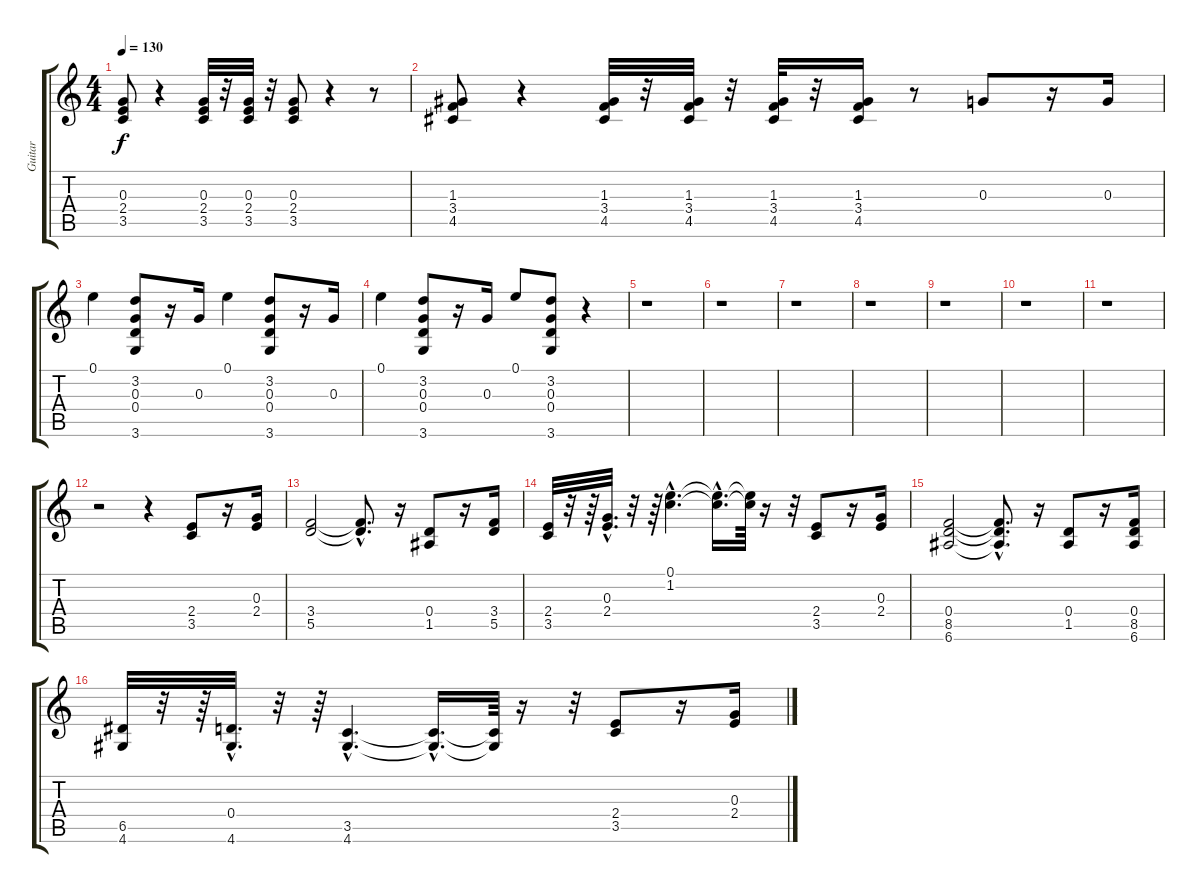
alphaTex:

\track ("Guitar" "Guitar") {instrument overdrivenguitar}
\staff {score tabs}
\tuning (E4 B3 G3 D3 A2 E2) {hide}
\ts (4 4)
\tempo 130
\clef g2
\ks c
(0.3 2.4 3.5).8{dy f} r.4 (0.3 2.4 3.5).32 r.32 (0.3 2.4 3.5).32 r.32 (0.3 2.4 3.5).8 r.4 r.8 |
(1.3 3.4 4.5).8 r.4 (1.3 3.4 4.5).32 r.32 (1.3 3.4 4.5).32 r.32 (1.3 3.4 4.5).32 r.32 (1.3 3.4 4.5).16 r.8 0.3.8 r.16 0.3.16 |
0.1.4 (3.2 0.3 0.4 3.6).8 r.16 0.3.16 0.1.4 (3.2 0.3 0.4 3.6).8 r.16 0.3.16 |
0.1.4 (3.2 0.3 0.4 3.6).8 r.16 0.3.16 0.1.8 (3.2 0.3 0.4 3.6).8 r.4 |
r.1 |
r.1 |
r.1 |
r.1 |
r.1 |
r.1 |
r.1 |
r.2 r.4 (2.4 3.5).8 r.16 (0.3 2.4).16 |
(3.4 5.5).2 (3.4{hac t} 5.5{hac t}).8{d} r.16 (0.4 1.5).8 r.16 (3.4 5.5).16 |
(2.4 3.5).32 r.32 r.64 (0.3{hac} 2.4{hac}).32{d} r.32 r.64 (0.1{hac} 1.2{hac}).4{d} (0.1{hac t} 1.2{hac t}).16{d} (0.1{t} 1.2{t}).64 r.16 r.32 (2.4 3.5).8 r.16 (0.3 2.4).16 |
(0.4 8.5 6.6).2 (0.4{hac t} 8.5{hac t} 6.6{hac t}).8{d} r.16 (0.4 1.5).8 r.16 (0.4 8.5 6.6).16 |
(6.5 4.6).32 r.32 r.64 (0.4{hac} 4.6{hac}).32{d} r.32 r.64 (3.5{hac} 4.6{hac}).4{d} (3.5{hac t} 4.6{hac t}).16{d} (3.5{t} 4.6{t}).64 r.16 r.32 (2.4 3.5).8 r.16 (0.3 2.4).16
